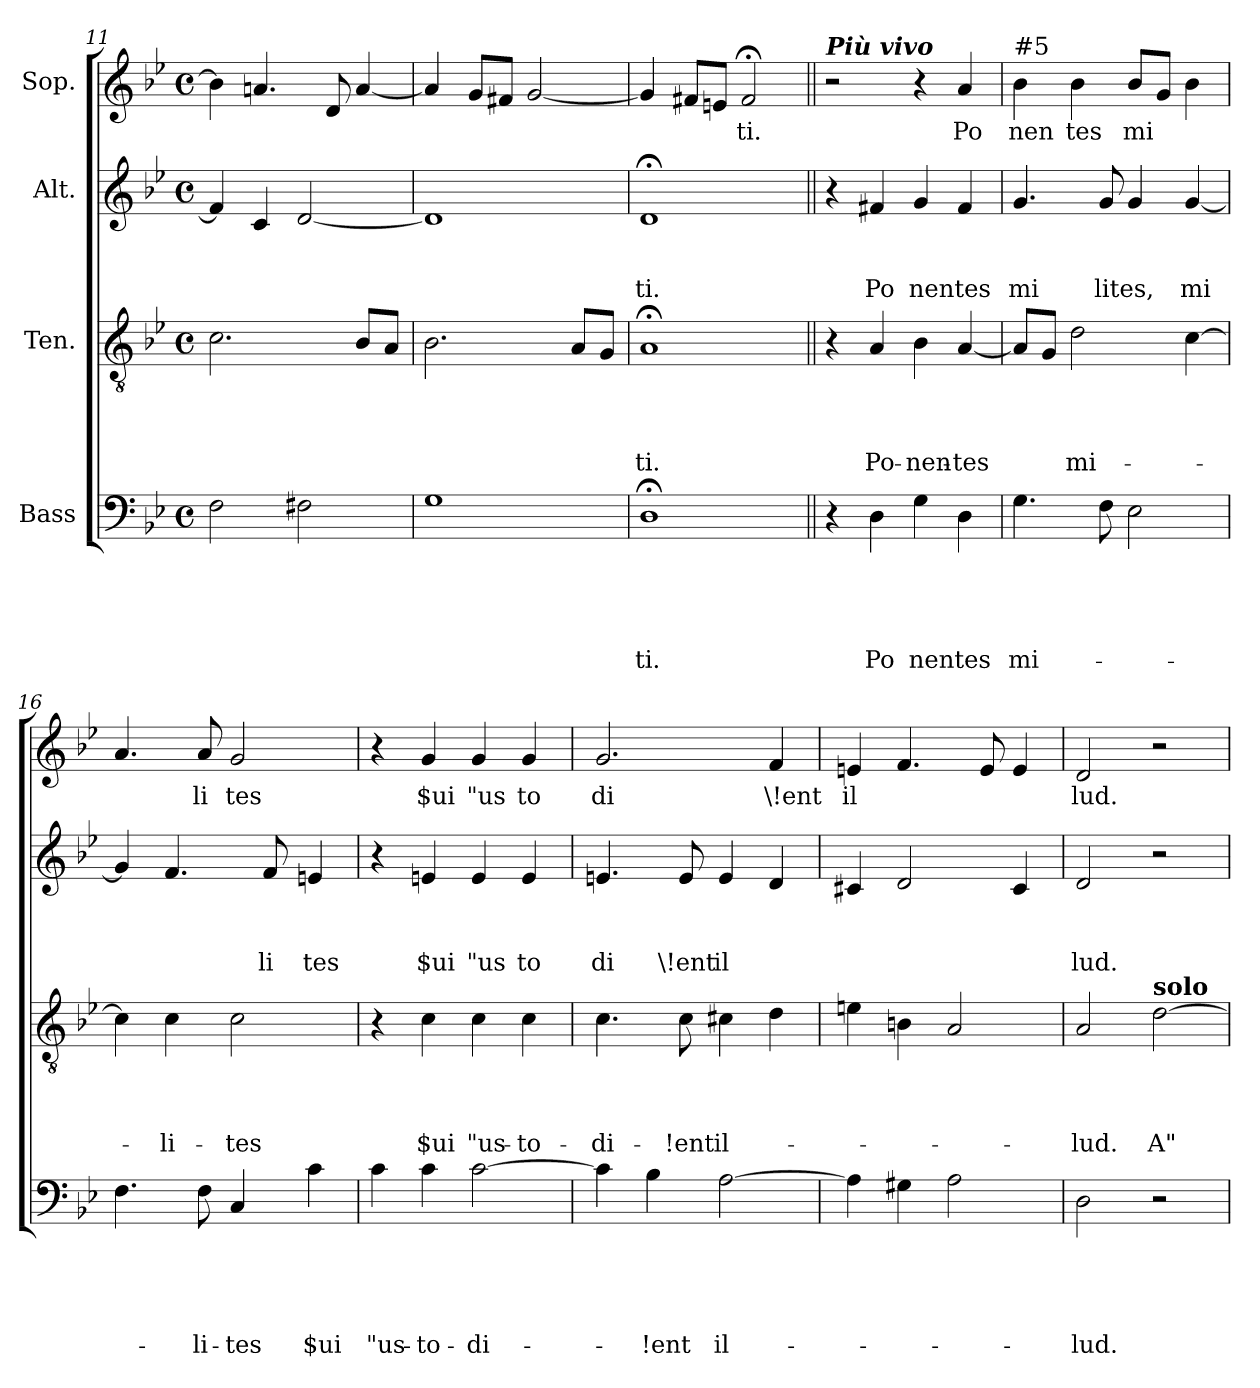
**kern	**text	**text	**text	**text	**text	**kern	**text	**text	**text	**text	**kern	**text	**text	**text	**kern	**text
*part4	*part4	*part4	*part4	*part4	*part4	*part3	*part3	*part3	*part3	*part3	*part2	*part2	*part2	*part2	*part1	*part1
*staff4	*staff4	*staff4	*staff4	*staff4	*staff4	*staff3	*staff3	*staff3	*staff3	*staff3	*staff2	*staff2	*staff2	*staff2	*staff1	*staff1
*I"Bass	*	*	*	*	*	*I"Ten.	*	*	*	*	*I"Alt.	*	*	*	*I"Sop.	*
*clefF4	*	*	*	*	*	*clefGv2	*	*	*	*	*clefG2	*	*	*	*clefG2	*
*k[b-e-]	*	*	*	*	*	*k[b-e-]	*	*	*	*	*k[b-e-]	*	*	*	*k[b-e-]	*
*B-:	*	*	*	*	*	*B-:	*	*	*	*	*B-:	*	*	*	*B-:	*
*M4/4	*	*	*	*	*	*M4/4	*	*	*	*	*M4/4	*	*	*	*M4/4	*
*met(c)	*	*	*	*	*	*met(c)	*	*	*	*	*met(c)	*	*	*	*met(c)	*
=11	=11	=11	=11	=11	=11	=11	=11	=11	=11	=11	=11	=11	=11	=11	=11	=11
2F\	.	.	.	.	.	2.c\	.	.	.	.	4f/]	.	.	.	4b-\]	.
.	.	.	.	.	.	.	.	.	.	.	4c/	.	.	.	4.an/	.
2F#X\	.	.	.	.	.	.	.	.	.	.	[<2d/	.	.	.	.	.
.	.	.	.	.	.	.	.	.	.	.	.	.	.	.	8d/	.
.	.	.	.	.	.	8B-/L	.	.	.	.	.	.	.	.	[<4a/	.
.	.	.	.	.	.	8A/J	.	.	.	.	.	.	.	.	.	.
=12	=12	=12	=12	=12	=12	=12	=12	=12	=12	=12	=12	=12	=12	=12	=12	=12
1G	.	.	.	.	.	2.B-\	.	.	.	.	1d]	.	.	.	4a/]	.
.	.	.	.	.	.	.	.	.	.	.	.	.	.	.	8g/L	.
.	.	.	.	.	.	.	.	.	.	.	.	.	.	.	8f#X/J	.
.	.	.	.	.	.	.	.	.	.	.	.	.	.	.	[<2g/	.
.	.	.	.	.	.	8A/L	.	.	.	.	.	.	.	.	.	.
.	.	.	.	.	.	8G/J	.	.	.	.	.	.	.	.	.	.
=13	=13	=13	=13	=13	=13	=13	=13	=13	=13	=13	=13	=13	=13	=13	=13	=13
!	!	!	!	!	!LO:LY:b	!	!	!	!	!LO:LY:b	!	!	!	!LO:LY:b	!	!
1D;<	.	.	.	.	ti.	1A;	.	.	.	-ti.	1d;	.	.	ti.	4g/]	.
.	.	.	.	.	.	.	.	.	.	.	.	.	.	.	8f#X/L	.
.	.	.	.	.	.	.	.	.	.	.	.	.	.	.	8en/J	.
!	!	!	!	!	!	!	!	!	!	!	!	!	!	!	!	!LO:LY:b
.	.	.	.	.	.	.	.	.	.	.	.	.	.	.	2f#;/	ti.
=14||	=14||	=14||	=14||	=14||	=14||	=14||	=14||	=14||	=14||	=14||	=14||	=14||	=14||	=14||	=14||	=14||
!	!	!	!	!	!	!	!	!	!	!	!	!	!	!	!LO:TX:a:Bi:t=Più&nbsp;vivo	!
4r	.	.	.	.	.	4r	.	.	.	.	4r	.	.	.	2r	.
!	!	!	!	!	!LO:LY:b	!	!	!	!	!LO:LY:b	!	!	!	!LO:LY:b	!	!
4D\	.	.	.	.	Po	4A/	.	.	.	Po-	4f#X/	.	.	Po	.	.
!	!	!	!	!	!LO:LY:b	!	!	!	!	!LO:LY:b	!	!	!	!LO:LY:b	!	!
4G\	.	.	.	.	nentes	4B-\	.	.	.	-nen-	4g/	.	.	nentes	4r	.
!	!	!	!	!	!	!	!	!	!	!LO:LY:b	!	!	!	!	!	!LO:LY:b
4D\	.	.	.	.	.	[<4A/	.	.	.	-tes	4f#/	.	.	.	4a/	Po
!!LO:LB:g=z
=15	=15	=15	=15	=15	=15	=15	=15	=15	=15	=15	=15	=15	=15	=15	=15	=15
!	!	!	!	!	!	!	!	!	!	!	!	!	!	!	!LO:TX:a:t=#5	!
!	!	!	!	!	!LO:LY:b	!	!	!	!	!	!	!	!	!LO:LY:b	!	!LO:LY:b
4.G\	.	.	.	.	mi-	8A/L]	.	.	.	.	4.g/	.	.	mi	4b-\	nen
.	.	.	.	.	.	8G/J	.	.	.	.	.	.	.	.	.	.
!	!	!	!	!	!	!	!	!	!	!LO:LY:b	!	!	!	!	!	!LO:LY:b
.	.	.	.	.	.	2d\	.	.	.	mi-	.	.	.	.	4b-\	tes
!	!	!	!	!	!	!	!	!	!	!	!	!	!	!LO:LY:b	!	!
8F\	.	.	.	.	.	.	.	.	.	.	8g/	.	.	lites,	.	.
!	!	!	!	!	!	!	!	!	!	!	!	!	!	!	!	!LO:LY:b
2E-\	.	.	.	.	.	.	.	.	.	.	4g/	.	.	.	8b-/L	mi
.	.	.	.	.	.	.	.	.	.	.	.	.	.	.	8g/J	.
!	!	!	!	!	!	!	!	!	!	!	!	!	!	!LO:LY:b	!	!
.	.	.	.	.	.	[>4c\	.	.	.	.	[<4g/	.	.	mi	4b-\	.
=16	=16	=16	=16	=16	=16	=16	=16	=16	=16	=16	=16	=16	=16	=16	=16	=16
4.F\	.	.	.	.	.	4c\]	.	.	.	.	4g/]	.	.	.	4.a/	.
!	!	!	!	!	!	!	!	!	!	!LO:LY:b	!	!	!	!	!	!
.	.	.	.	.	.	4c\	.	.	.	-li-	4.f/	.	.	.	.	.
!	!	!	!	!	!LO:LY:b	!	!	!	!	!	!	!	!	!	!	!LO:LY:b
8F\	.	.	.	.	-li-	.	.	.	.	.	.	.	.	.	8a/	li
!	!	!	!	!	!LO:LY:b	!	!	!	!	!LO:LY:b	!	!	!	!	!	!LO:LY:b
4C/	.	.	.	.	-tes	2c\	.	.	.	-tes	.	.	.	.	2g/	tes
!	!	!	!	!	!	!	!	!	!	!	!	!	!	!LO:LY:b	!	!
.	.	.	.	.	.	.	.	.	.	.	8f/	.	.	li	.	.
!	!	!	!	!	!LO:LY:b	!	!	!	!	!	!	!	!	!LO:LY:b	!	!
4c\	.	.	.	.	$ui	.	.	.	.	.	4en/	.	.	tes	.	.
=17	=17	=17	=17	=17	=17	=17	=17	=17	=17	=17	=17	=17	=17	=17	=17	=17
!	!	!	!	!	!LO:LY:b	!	!	!	!	!	!	!	!	!	!	!
4c\	.	.	.	.	"us-	4r	.	.	.	.	4r	.	.	.	4r	.
!	!	!	!	!	!LO:LY:b	!	!	!	!	!LO:LY:b	!	!	!	!LO:LY:b	!	!LO:LY:b
4c\	.	.	.	.	-to-	4c\	.	.	.	$ui	4en/	.	.	$ui	4g/	$ui
!	!	!	!	!	!LO:LY:b	!	!	!	!	!LO:LY:b	!	!	!	!LO:LY:b	!	!LO:LY:b
[>2c\	.	.	.	.	-di-	4c\	.	.	.	"us-	4e/	.	.	"us	4g/	"us
!	!	!	!	!	!	!	!	!	!	!LO:LY:b	!	!	!	!LO:LY:b	!	!LO:LY:b
.	.	.	.	.	.	4c\	.	.	.	-to-	4e/	.	.	to	4g/	to
=18	=18	=18	=18	=18	=18	=18	=18	=18	=18	=18	=18	=18	=18	=18	=18	=18
!	!	!	!	!	!	!	!	!	!	!LO:LY:b	!	!	!	!LO:LY:b	!	!LO:LY:b
4c\]	.	.	.	.	.	4.c\	.	.	.	-di-	4.en/	.	.	di	2.g/	di
!	!	!	!	!	!LO:LY:b	!	!	!	!	!	!	!	!	!	!	!
4B-\	.	.	.	.	-!ent	.	.	.	.	.	.	.	.	.	.	.
!	!	!	!	!	!	!	!	!	!	!LO:LY:b	!	!	!	!LO:LY:b	!	!
.	.	.	.	.	.	8c\	.	.	.	-!ent	8e/	.	.	\!ent	.	.
!	!	!	!	!	!LO:LY:b	!	!	!	!	!LO:LY:b	!	!	!	!LO:LY:b	!	!
[>2A\	.	.	.	.	il-	4c#X\	.	.	.	il-	4e/	.	.	il	.	.
!	!	!	!	!	!	!	!	!	!	!	!	!	!	!	!	!LO:LY:b
.	.	.	.	.	.	4d\	.	.	.	.	4d/	.	.	.	4f/	\!ent
=19	=19	=19	=19	=19	=19	=19	=19	=19	=19	=19	=19	=19	=19	=19	=19	=19
!	!	!	!	!	!	!	!	!	!	!	!	!	!	!	!	!LO:LY:b
4A\]	.	.	.	.	.	4en\	.	.	.	.	4c#X/	.	.	.	4en/	il
4G#X\	.	.	.	.	.	4Bn\	.	.	.	.	2d/	.	.	.	4.f/	.
2A\	.	.	.	.	.	2A/	.	.	.	.	.	.	.	.	.	.
.	.	.	.	.	.	.	.	.	.	.	.	.	.	.	8e/	.
.	.	.	.	.	.	.	.	.	.	.	4c#/	.	.	.	4e/	.
=20	=20	=20	=20	=20	=20	=20	=20	=20	=20	=20	=20	=20	=20	=20	=20	=20
!	!	!	!	!	!LO:LY:b	!	!	!	!	!LO:LY:b	!	!	!	!LO:LY:b	!	!LO:LY:b
2D\	.	.	.	.	-lud.	2A/	.	.	.	-lud.	2d/	.	.	lud.	2d/	lud.
!	!	!	!	!	!	!LO:TX:a:B:t=solo	!	!	!	!	!	!	!	!	!	!
!	!	!	!	!	!	!	!	!	!	!LO:LY:b	!	!	!	!	!	!
2r	.	.	.	.	.	[>2d\	.	.	.	A"-	2r	.	.	.	2r	.
=	=	=	=	=	=	=	=	=	=	=	=	=	=	=	=	=
*-	*-	*-	*-	*-	*-	*-	*-	*-	*-	*-	*-	*-	*-	*-	*-	*-
